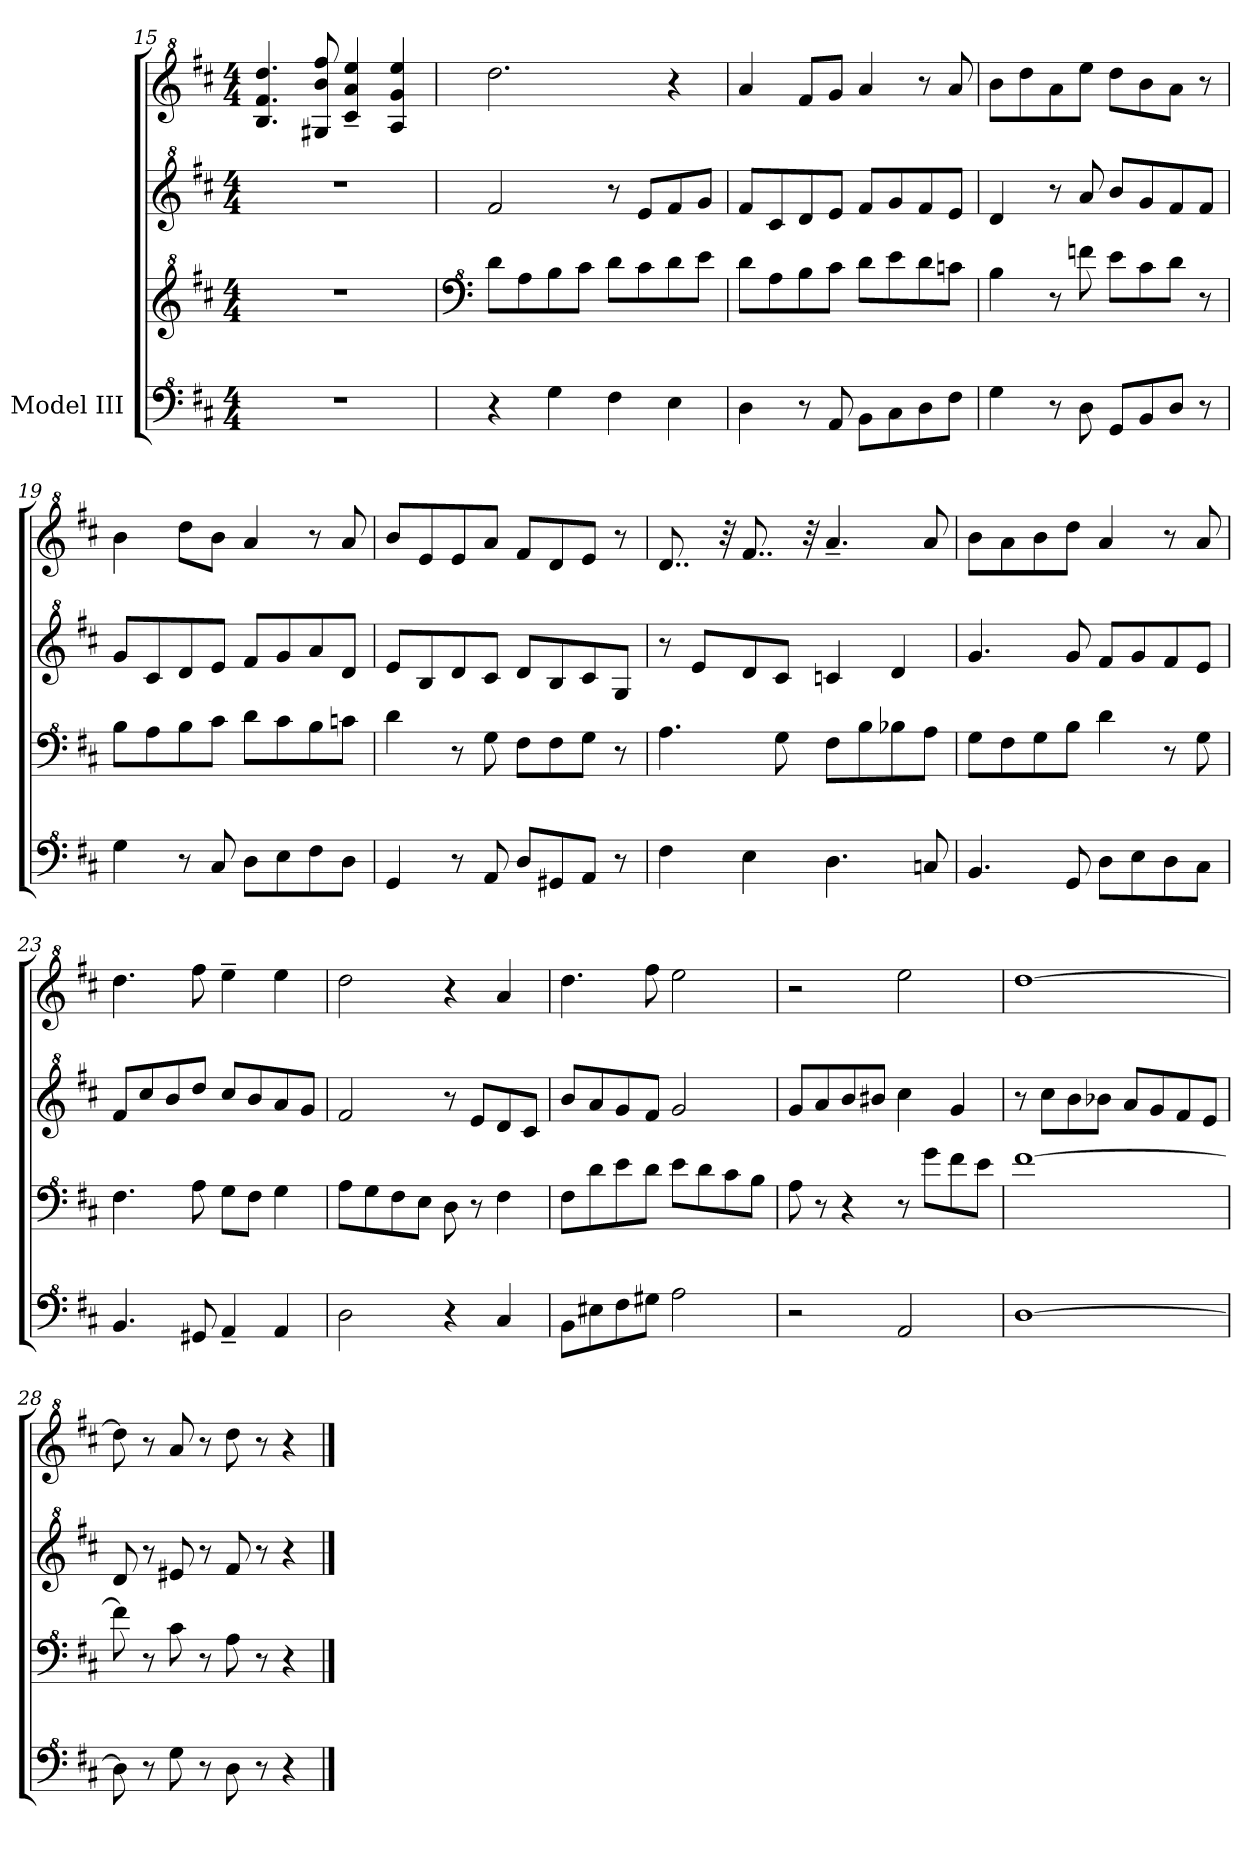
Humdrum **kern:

**kern	**kern	**kern	**kern
*part1	*part1	*part1	*part1
*staff4	*staff3	*staff2	*staff1
*I"Model III	*	*	*
*clefF^4	*clefG^2	*clefG^2	*clefG^2
*k[f#c#]	*k[f#c#]	*k[f#c#]	*k[f#c#]
*M4/4	*M4/4	*M4/4	*M4/4
=15	=15	=15	=15
1r	1r	1r	4.b/ 4.ff#/ 4.ddd/
.	.	.	8g#X/ 8bb/ 8fff#/
.	.	.	4cc#/~ 4aa/~ 4eee/~
.	.	.	4a/ 4gg/ 4eee/
!!LO:LB:g=z
=16	=16	=16	=16
*	*clefF^4	*	*
4r	8dd\L	2ff#/	2.ddd\
.	8a\	.	.
4g\	8b\	.	.
.	8cc#\J	.	.
4f#\	8dd\L	8r	.
.	8cc#\	8ee/L	.
4e\	8dd\	8ff#/	4r
.	8ee\J	8gg/J	.
=17	=17	=17	=17
4d\	8dd\L	8ff#/L	4aa/
.	8a\	8cc#/	.
8r	8b\	8dd/	8ff#/L
8A/	8cc#\J	8ee/J	8gg/J
8B\L	8dd\L	8ff#/L	4aa/
8c#\	8ee\	8gg/	.
8d\	8dd\	8ff#/	8r
8f#\J	8ccn\J	8ee/J	8aa/
=18	=18	=18	=18
4g\	4b\	4dd/	8bb\L
.	.	.	8ddd\
8r	8r	8r	8aa\
8d\	8ffn\	8aa/	8eee\J
8G/L	8ee\L	8bb/L	8ddd\L
8B/	8cc#\	8gg/	8bb\
8d/J	8dd\J	8ff#/	8aa\J
8r	8r	8ff#/J	8r
!!LO:PB:g=z
=19	=19	=19	=19
4g\	8b\L	8gg/L	4bb\
.	8a\	8cc#/	.
8r	8b\	8dd/	8ddd\L
8c#/	8cc#\J	8ee/J	8bb\J
8d\L	8dd\L	8ff#/L	4aa/
8e\	8cc#\	8gg/	.
8f#\	8b\	8aa/	8r
8d\J	8ccn\J	8dd/J	8aa/
=20	=20	=20	=20
4G/	4dd\	8ee/L	8bb/L
.	.	8b/	8ee/
8r	8r	8dd/	8ee/
8A/	8g\	8cc#/J	8aa/J
8d/L	8f#\L	8dd/L	8ff#/L
8G#X/	8f#\	8b/	8dd/
8A/J	8g\J	8cc#/	8ee/J
8r	8r	8g/J	8r
=21	=21	=21	=21
4f#\	4.a\	8r	8..dd/
.	.	8ee/L	.
.	.	.	32r
4e\	.	8dd/	8..ff#/
.	8g\	8cc#/J	.
.	.	.	32r
4.d\	8f#\L	4ccn/	4.aa~/
.	8b\	.	.
.	8b-X\	4dd/	.
8cn/	8a\J	.	8aa/
!!LO:LB:g=z
=22	=22	=22	=22
4.B/	8g\L	4.gg/	8bb\L
.	8f#\	.	8aa\
.	8g\	.	8bb\
8G/	8b\J	8gg/	8ddd\J
8d\L	4dd\	8ff#/L	4aa/
8e\	.	8gg/	.
8d\	8r	8ff#/	8r
8c#\J	8g\	8ee/J	8aa/
=23	=23	=23	=23
4.B/	4.f#\	8ff#/L	4.ddd\
.	.	8ccc#/	.
.	.	8bb/	.
8G#X/	8a\	8ddd/J	8fff#\
4A~/	8g\L	8ccc#/L	4eee~\
.	8f#\J	8bb/	.
4A/	4g\	8aa/	4eee\
.	.	8gg/J	.
=24	=24	=24	=24
2d\	8a\L	2ff#/	2ddd\
.	8g\	.	.
.	8f#\	.	.
.	8e\J	.	.
4r	8d\	8r	4r
.	8r	8ee/L	.
4c#/	4f#\	8dd/	4aa/
.	.	8cc#/J	.
=25	=25	=25	=25
8B\L	8f#\L	8bb/L	4.ddd\
8e#X\	8dd\	8aa/	.
8f#\	8ee\	8gg/	.
8g#X\J	8dd\J	8ff#/J	8fff#\
2a\	8ee\L	2gg/	2eee\
.	8dd\	.	.
.	8cc#\	.	.
.	8b\J	.	.
!!LO:LB:g=z
=26	=26	=26	=26
2r	8a\	8gg/L	2r
.	8r	8aa/	.
.	4r	8bb/	.
.	.	8bb#X/J	.
2A/	8r	4ccc#\	2eee\
.	8gg\L	.	.
.	8ff#\	4gg/	.
.	8ee\J	.	.
=27	=27	=27	=27
[1d	[1ff#	8r	[1ddd
.	.	8ccc#\L	.
.	.	8bb\	.
.	.	8bb-X\J	.
.	.	8aa/L	.
.	.	8gg/	.
.	.	8ff#/	.
.	.	8ee/J	.
=28	=28	=28	=28
8d\]	8ff#\]	8dd/	8ddd\]
8r	8r	8r	8r
8g\	8cc#\	8ee#X/	8aa/
8r	8r	8r	8r
8d\	8a\	8ff#/	8ddd\
8r	8r	8r	8r
4r	4r	4r	4r
==	==	==	==
*-	*-	*-	*-
